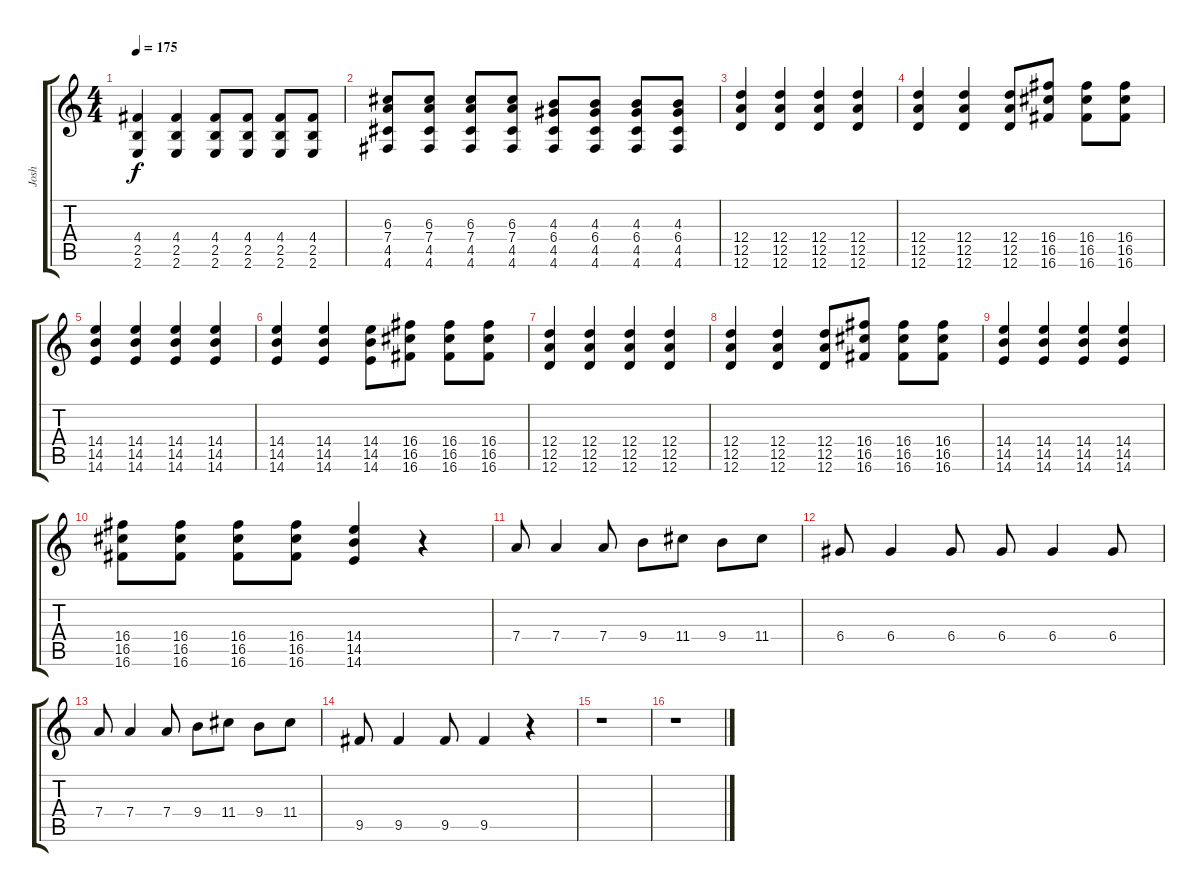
\track ("Josh" "Josh") {instrument acousticguitarnylon}
\staff {score tabs}
\tuning (E4 B3 G3 D3 A2 D2) {hide}
\ts (4 4)
\tempo 175
\clef g2
\ks c
(4.4 2.5 2.6).4{dy f} (4.4 2.5 2.6).4 (4.4 2.5 2.6).8 (4.4 2.5 2.6).8 (4.4 2.5 2.6).8 (4.4 2.5 2.6).8 |
(6.3 7.4 4.5 4.6).8 (6.3 7.4 4.5 4.6).8 (6.3 7.4 4.5 4.6).8 (6.3 7.4 4.5 4.6).8 (4.3 6.4 4.5 4.6).8 (4.3 6.4 4.5 4.6).8 (4.3 6.4 4.5 4.6).8 (4.3 6.4 4.5 4.6).8 |
(12.4 12.5 12.6).4 (12.4 12.5 12.6).4 (12.4 12.5 12.6).4 (12.4 12.5 12.6).4 |
(12.4 12.5 12.6).4 (12.4 12.5 12.6).4 (12.4 12.5 12.6).8 (16.4 16.5 16.6).8 (16.4 16.5 16.6).8 (16.4 16.5 16.6).8 |
(14.4 14.5 14.6).4 (14.4 14.5 14.6).4 (14.4 14.5 14.6).4 (14.4 14.5 14.6).4 |
(14.4 14.5 14.6).4 (14.4 14.5 14.6).4 (14.4 14.5 14.6).8 (16.4 16.5 16.6).8 (16.4 16.5 16.6).8 (16.4 16.5 16.6).8 |
(12.4 12.5 12.6).4 (12.4 12.5 12.6).4 (12.4 12.5 12.6).4 (12.4 12.5 12.6).4 |
(12.4 12.5 12.6).4 (12.4 12.5 12.6).4 (12.4 12.5 12.6).8 (16.4 16.5 16.6).8 (16.4 16.5 16.6).8 (16.4 16.5 16.6).8 |
(14.4 14.5 14.6).4 (14.4 14.5 14.6).4 (14.4 14.5 14.6).4 (14.4 14.5 14.6).4 |
(16.4 16.5 16.6).8 (16.4 16.5 16.6).8 (16.4 16.5 16.6).8 (16.4 16.5 16.6).8 (14.4 14.5 14.6).4 r.4 |
7.4.8 7.4.4 7.4.8 9.4.8 11.4.8 9.4.8 11.4.8 |
6.4.8 6.4.4 6.4.8 6.4.8 6.4.4 6.4.8 |
7.4.8 7.4.4 7.4.8 9.4.8 11.4.8 9.4.8 11.4.8 |
9.5.8 9.5.4 9.5.8 9.5.4 r.4 |
r.1 |
r.1
